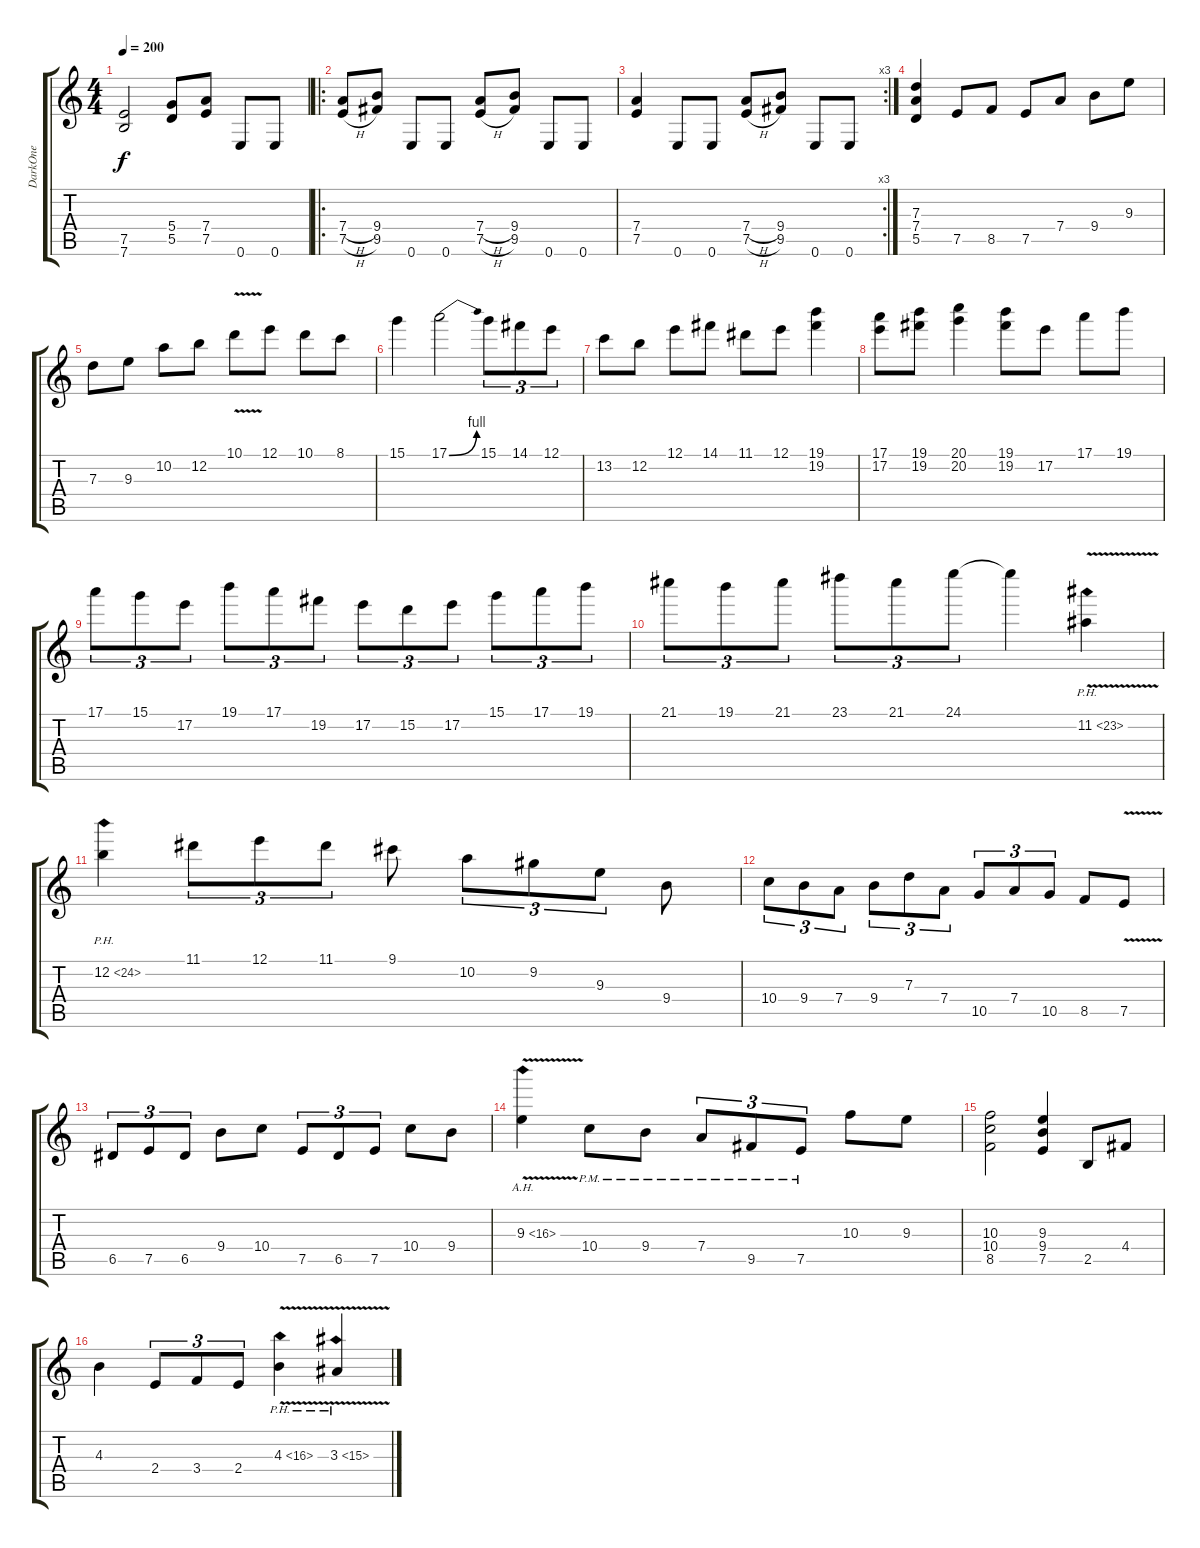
\track ("DarkOne" "DarkOne") {instrument distortionguitar}
\staff {score tabs}
\tuning (E4 B3 G3 D3 A2 E2) {hide}
\ts (4 4)
\tempo 200
\clef g2
\ks c
(7.5 7.6).2{dy f} (5.4 5.5).8 (7.4 7.5).8 0.6.8 0.6.8 |
\ro
(7.4{h} 7.5{h}).8 (9.4 9.5).8 0.6.8 0.6.8 (7.4{h} 7.5{h}).8 (9.4 9.5).8 0.6.8 0.6.8 |
\rc 3
(7.4 7.5).4 0.6.8 0.6.8 (7.4{h} 7.5{h}).8 (9.4 9.5).8 0.6.8 0.6.8 |
(7.3 7.4 5.5).4 7.5.8 8.5.8 7.5.8 7.4.8 9.4.8 9.3.8 |
7.3.8 9.3.8 10.2.8 12.2.8 10.1{v}.8 12.1.8 10.1.8 8.1.8 |
15.1.4 17.1{be (bend 0 0 60 4)}.2 15.1.8{tu (3 2)} 14.1.8{tu (3 2)} 12.1.8{tu (3 2)} |
13.2.8 12.2.8 12.1.8 14.1.8 11.1.8 12.1.8 (19.1 19.2).4 |
(17.1 17.2).8 (19.1 19.2).8 (20.1 20.2).4 (19.1 19.2).8 17.2.8 17.1.8 19.1.8 |
17.1.8{tu (3 2)} 15.1.8{tu (3 2)} 17.2.8{tu (3 2)} 19.1.8{tu (3 2)} 17.1.8{tu (3 2)} 19.2.8{tu (3 2)} 17.2.8{tu (3 2)} 15.2.8{tu (3 2)} 17.2.8{tu (3 2)} 15.1.8{tu (3 2)} 17.1.8{tu (3 2)} 19.1.8{tu (3 2)} |
21.1.8{tu (3 2)} 19.1.8{tu (3 2)} 21.1.8{tu (3 2)} 23.1.8{tu (3 2)} 21.1.8{tu (3 2)} 24.1.8{tu (3 2)} 24.1{t}.4 11.2{ph 12 v}.4 |
12.2{ph 12}.4 11.1.8{tu (3 2)} 12.1.8{tu (3 2)} 11.1.8{tu (3 2)} 9.1.8 10.2.8{tu (3 2)} 9.2.8{tu (3 2)} 9.3.8{tu (3 2)} 9.4.8 |
10.4.8{tu (3 2)} 9.4.8{tu (3 2)} 7.4.8{tu (3 2)} 9.4.8{tu (3 2)} 7.3.8{tu (3 2)} 7.4.8{tu (3 2)} 10.5.8{tu (3 2)} 7.4.8{tu (3 2)} 10.5.8{tu (3 2)} 8.5.8 7.5{v}.8 |
6.5.8{tu (3 2)} 7.5.8{tu (3 2)} 6.5.8{tu (3 2)} 9.4.8 10.4.8 7.5.8{tu (3 2)} 6.5.8{tu (3 2)} 7.5.8{tu (3 2)} 10.4.8 9.4.8 |
9.3{ah 7 v}.4 10.4{pm}.8 9.4{pm}.8 7.4{pm}.8{tu (3 2)} 9.5{pm}.8{tu (3 2)} 7.5{pm}.8{tu (3 2)} 10.3.8 9.3.8 |
(10.3 10.4 8.5).2 (9.3 9.4 7.5).4 2.5.8 4.4.8 |
4.3.4 2.4.8{tu (3 2)} 3.4.8{tu (3 2)} 2.4.8{tu (3 2)} 4.3{ph 12 v}.4 3.3{ph 12 v}.4
